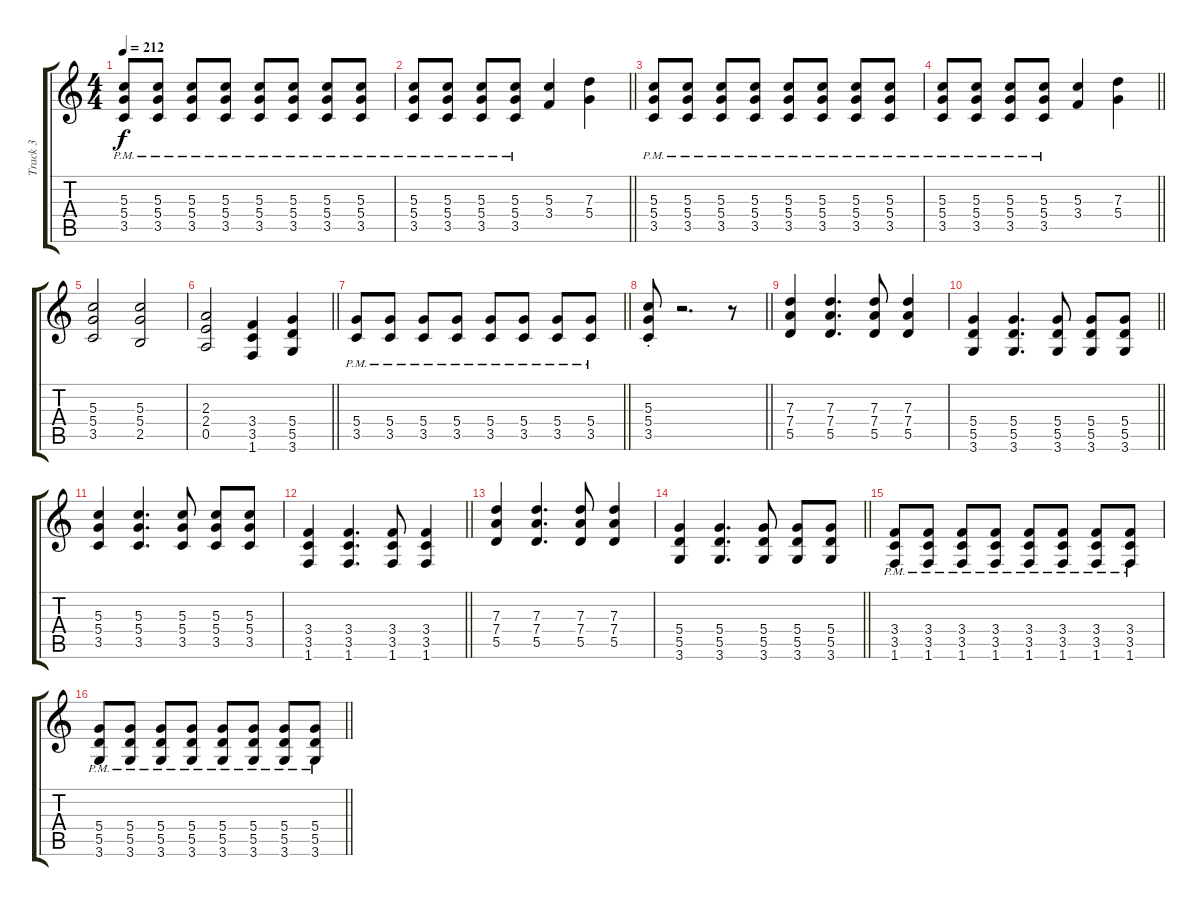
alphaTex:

\track ("Track 3" "Track 3") {instrument distortionguitar}
\staff {score tabs}
\tuning (E4 B3 G3 D3 A2 E2) {hide}
\ts (4 4)
\tempo 212
\clef g2
\ks c
(5.3{pm} 5.4{pm} 3.5{pm}).8{dy f} (5.3{pm} 5.4{pm} 3.5{pm}).8 (5.3{pm} 5.4{pm} 3.5{pm}).8 (5.3{pm} 5.4{pm} 3.5{pm}).8 (5.3{pm} 5.4{pm} 3.5{pm}).8 (5.3{pm} 5.4{pm} 3.5{pm}).8 (5.3{pm} 5.4{pm} 3.5{pm}).8 (5.3{pm} 5.4{pm} 3.5{pm}).8 |
\barLineRight lightlight
(5.3{pm} 5.4{pm} 3.5{pm}).8 (5.3{pm} 5.4{pm} 3.5{pm}).8 (5.3{pm} 5.4{pm} 3.5{pm}).8 (5.3{pm} 5.4{pm} 3.5{pm}).8 (5.3 3.4).4 (7.3 5.4).4 |
(5.3{pm} 5.4{pm} 3.5{pm}).8 (5.3{pm} 5.4{pm} 3.5{pm}).8 (5.3{pm} 5.4{pm} 3.5{pm}).8 (5.3{pm} 5.4{pm} 3.5{pm}).8 (5.3{pm} 5.4{pm} 3.5{pm}).8 (5.3{pm} 5.4{pm} 3.5{pm}).8 (5.3{pm} 5.4{pm} 3.5{pm}).8 (5.3{pm} 5.4{pm} 3.5{pm}).8 |
\barLineRight lightlight
(5.3{pm} 5.4{pm} 3.5{pm}).8 (5.3{pm} 5.4{pm} 3.5{pm}).8 (5.3{pm} 5.4{pm} 3.5{pm}).8 (5.3{pm} 5.4{pm} 3.5{pm}).8 (5.3 3.4).4 (7.3 5.4).4 |
(5.3 5.4 3.5).2 (5.3 5.4 2.5).2 |
\barLineRight lightlight
(2.3 2.4 0.5).2 (3.4 3.5 1.6).4 (5.4 5.5 3.6).4 |
\barLineRight lightlight
(5.4{pm} 3.5{pm}).8 (5.4{pm} 3.5{pm}).8 (5.4{pm} 3.5{pm}).8 (5.4{pm} 3.5{pm}).8 (5.4{pm} 3.5{pm}).8 (5.4{pm} 3.5{pm}).8 (5.4{pm} 3.5{pm}).8 (5.4{pm} 3.5{pm}).8 |
\barLineRight lightlight
(5.3 5.4{st} 3.5{st}).8 r.2{d} r.8 |
(7.3 7.4 5.5).4 (7.3 7.4 5.5).4{d} (7.3 7.4 5.5).8 (7.3 7.4 5.5).4 |
\barLineRight lightlight
(5.4 5.5 3.6).4 (5.4 5.5 3.6).4{d} (5.4 5.5 3.6).8 (5.4 5.5 3.6).8 (5.4 5.5 3.6).8 |
(5.3 5.4 3.5).4 (5.3 5.4 3.5).4{d} (5.3 5.4 3.5).8 (5.3 5.4 3.5).8 (5.3 5.4 3.5).8 |
\barLineRight lightlight
(3.4 3.5 1.6).4 (3.4 3.5 1.6).4{d} (3.4 3.5 1.6).8 (3.4 3.5 1.6).4 |
(7.3 7.4 5.5).4 (7.3 7.4 5.5).4{d} (7.3 7.4 5.5).8 (7.3 7.4 5.5).4 |
\barLineRight lightlight
(5.4 5.5 3.6).4 (5.4 5.5 3.6).4{d} (5.4 5.5 3.6).8 (5.4 5.5 3.6).8 (5.4 5.5 3.6).8 |
(3.4{pm} 3.5{pm} 1.6{pm}).8 (3.4{pm} 3.5{pm} 1.6{pm}).8 (3.4{pm} 3.5{pm} 1.6{pm}).8 (3.4{pm} 3.5{pm} 1.6{pm}).8 (3.4{pm} 3.5{pm} 1.6{pm}).8 (3.4{pm} 3.5{pm} 1.6{pm}).8 (3.4{pm} 3.5{pm} 1.6{pm}).8 (3.4{pm} 3.5{pm} 1.6{pm}).8 |
\barLineRight lightlight
(5.4{pm} 5.5{pm} 3.6{pm}).8 (5.4{pm} 5.5{pm} 3.6{pm}).8 (5.4{pm} 5.5{pm} 3.6{pm}).8 (5.4{pm} 5.5{pm} 3.6{pm}).8 (5.4{pm} 5.5{pm} 3.6{pm}).8 (5.4{pm} 5.5{pm} 3.6{pm}).8 (5.4{pm} 5.5{pm} 3.6{pm}).8 (5.4{pm} 5.5{pm} 3.6{pm}).8
